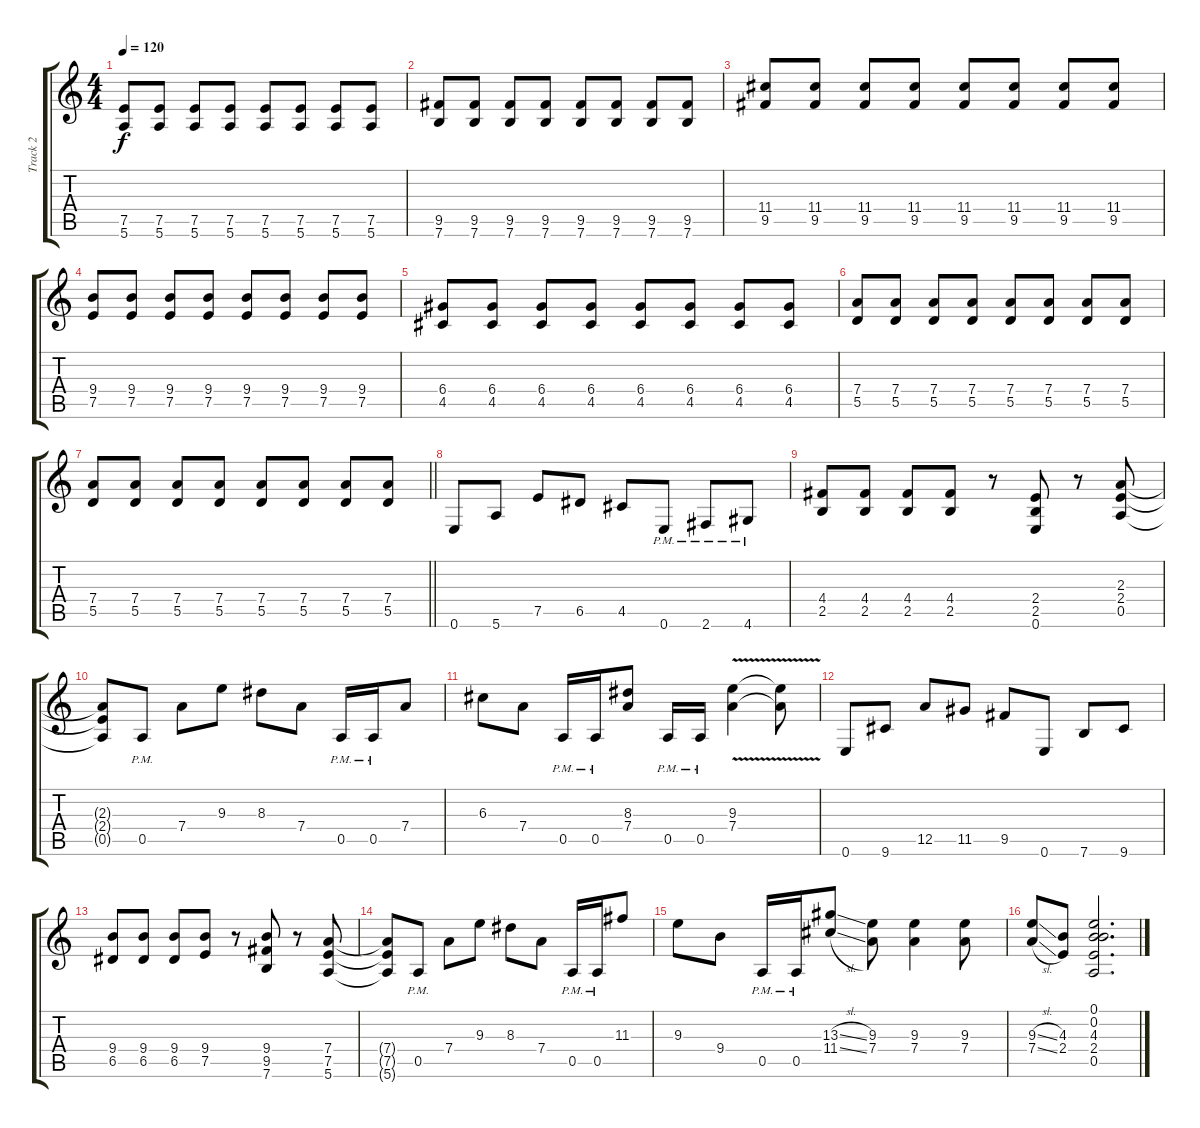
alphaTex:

\track ("Track 2" "Track 2") {instrument distortionguitar}
\staff {score tabs}
\tuning (E4 B3 G3 D3 A2 E2) {hide}
\ts (4 4)
\tempo 120
\clef g2
\ks c
(7.5 5.6).8{dy f} (7.5 5.6).8 (7.5 5.6).8 (7.5 5.6).8 (7.5 5.6).8 (7.5 5.6).8 (7.5 5.6).8 (7.5 5.6).8 |
(9.5 7.6).8 (9.5 7.6).8 (9.5 7.6).8 (9.5 7.6).8 (9.5 7.6).8 (9.5 7.6).8 (9.5 7.6).8 (9.5 7.6).8 |
(11.4 9.5).8 (11.4 9.5).8 (11.4 9.5).8 (11.4 9.5).8 (11.4 9.5).8 (11.4 9.5).8 (11.4 9.5).8 (11.4 9.5).8 |
(9.4 7.5).8 (9.4 7.5).8 (9.4 7.5).8 (9.4 7.5).8 (9.4 7.5).8 (9.4 7.5).8 (9.4 7.5).8 (9.4 7.5).8 |
(6.4 4.5).8 (6.4 4.5).8 (6.4 4.5).8 (6.4 4.5).8 (6.4 4.5).8 (6.4 4.5).8 (6.4 4.5).8 (6.4 4.5).8 |
(7.4 5.5).8 (7.4 5.5).8 (7.4 5.5).8 (7.4 5.5).8 (7.4 5.5).8 (7.4 5.5).8 (7.4 5.5).8 (7.4 5.5).8 |
\barLineRight lightlight
(7.4 5.5).8 (7.4 5.5).8 (7.4 5.5).8 (7.4 5.5).8 (7.4 5.5).8 (7.4 5.5).8 (7.4 5.5).8 (7.4 5.5).8 |
0.6.8 5.6.8 7.5.8 6.5.8 4.5.8 0.6{pm}.8 2.6{pm}.8 4.6{pm}.8 |
(4.4 2.5).8 (4.4 2.5).8 (4.4 2.5).8 (4.4 2.5).8 r.8 (2.4 2.5 0.6).8 r.8 (2.3 2.4 0.5).8 |
(2.3{t} 2.4{t} 0.5{t}).8 0.5{pm}.8 7.4.8 9.3.8 8.3.8 7.4.8 0.5{pm}.16 0.5{pm}.16 7.4.8 |
6.3.8 7.4.8 0.5{pm}.16 0.5{pm}.16 (8.3 7.4).8 0.5{pm}.16 0.5{pm}.16 (9.3{v} 7.4{v}).4 (9.3{t} 7.4{t}).8 |
0.6.8 9.6.8 12.5.8 11.5.8 9.5.8 0.6.8 7.6.8 9.6.8 |
(9.4 6.5).8 (9.4 6.5).8 (9.4 6.5).8 (9.4 7.5).8 r.8 (9.4 9.5 7.6).8 r.8 (7.4 7.5 5.6).8 |
(7.4{t} 7.5{t} 5.6{t}).8 0.5{pm}.8 7.4.8 9.3.8 8.3.8 7.4.8 0.5{pm}.16 0.5{pm}.16 11.3.8 |
9.3.8 9.4.8 0.5{pm}.16 0.5{pm}.16 (13.3{sl} 11.4{sl}).8 (9.3 7.4).8 (9.3 7.4).4 (9.3 7.4).8 |
(9.3{sl} 7.4{sl}).8 (4.3 2.4).8 (0.1 0.2 4.3 2.4 0.5).2{d}
